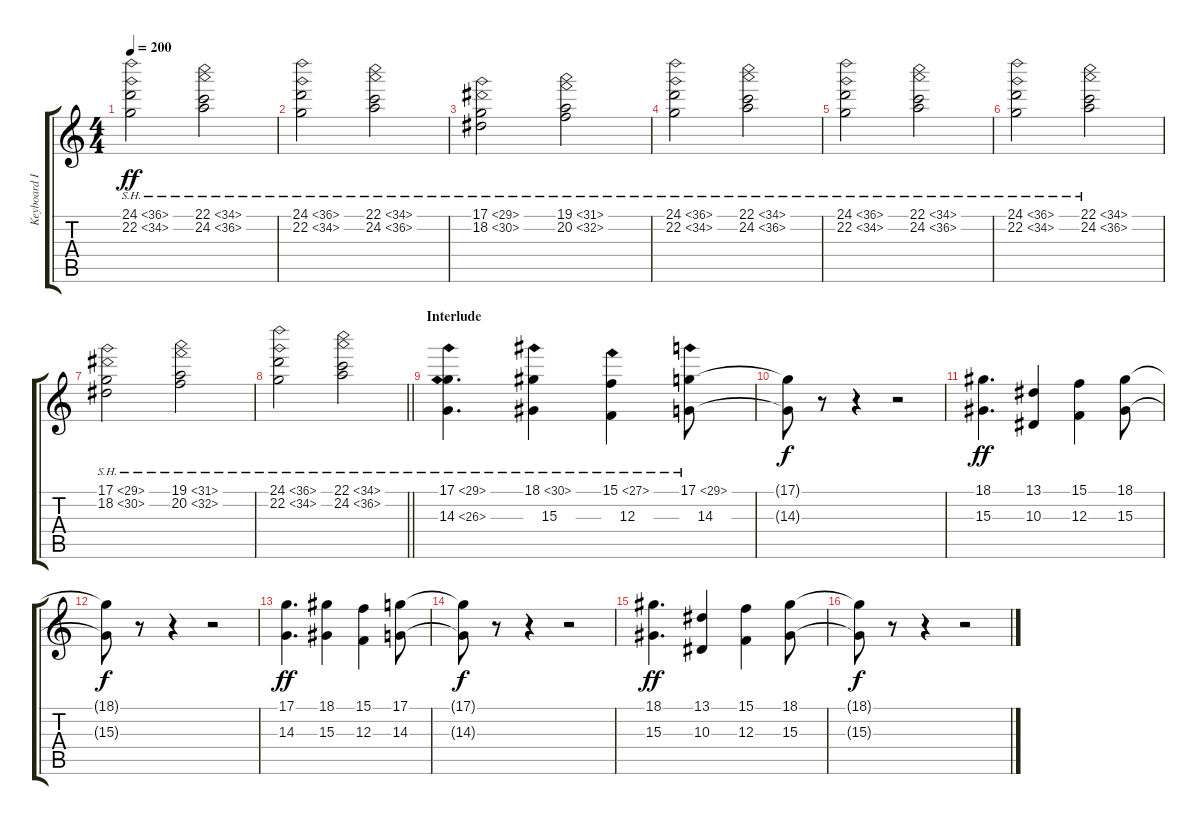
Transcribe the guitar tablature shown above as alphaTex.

\track ("Keyboard I" "Keyboard I") {instrument pad1newage}
\staff {score tabs}
\tuning (D4 A3 F3 C3 G2 D2) {hide}
\ts (4 4)
\tempo 200
\clef g2
\ks c
(24.1{sh 12} 22.2{sh 12}).2{dy ff} (22.1{sh 12} 24.2{sh 12}).2 |
(24.1{sh 12} 22.2{sh 12}).2 (22.1{sh 12} 24.2{sh 12}).2 |
(17.1{sh 12} 18.2{sh 12}).2 (19.1{sh 12} 20.2{sh 12}).2 |
(24.1{sh 12} 22.2{sh 12}).2 (22.1{sh 12} 24.2{sh 12}).2 |
(24.1{sh 12} 22.2{sh 12}).2 (22.1{sh 12} 24.2{sh 12}).2 |
(24.1{sh 12} 22.2{sh 12}).2 (22.1{sh 12} 24.2{sh 12}).2 |
(17.1{sh 12} 18.2{sh 12}).2 (19.1{sh 12} 20.2{sh 12}).2 |
\barLineRight lightlight
(24.1{sh 12} 22.2{sh 12}).2 (22.1{sh 12} 24.2{sh 12}).2 |
\section ("" "Interlude")
(17.1{sh 12} 14.3{sh 12}).4{d} (18.1{sh 12} 15.3).4 (15.1{sh 12} 12.3).4 (17.1{sh 12} 14.3).8 |
(17.1{t} 14.3{t}).8{dy f} r.8 r.4 r.2 |
(18.1 15.3).4{d dy ff} (13.1 10.3).4 (15.1 12.3).4 (18.1 15.3).8 |
(18.1{t} 15.3{t}).8{dy f} r.8 r.4 r.2 |
(17.1 14.3).4{d dy ff} (18.1 15.3).4 (15.1 12.3).4 (17.1 14.3).8 |
(17.1{t} 14.3{t}).8{dy f} r.8 r.4 r.2 |
(18.1 15.3).4{d dy ff} (13.1 10.3).4 (15.1 12.3).4 (18.1 15.3).8 |
(18.1{t} 15.3{t}).8{dy f} r.8 r.4 r.2
